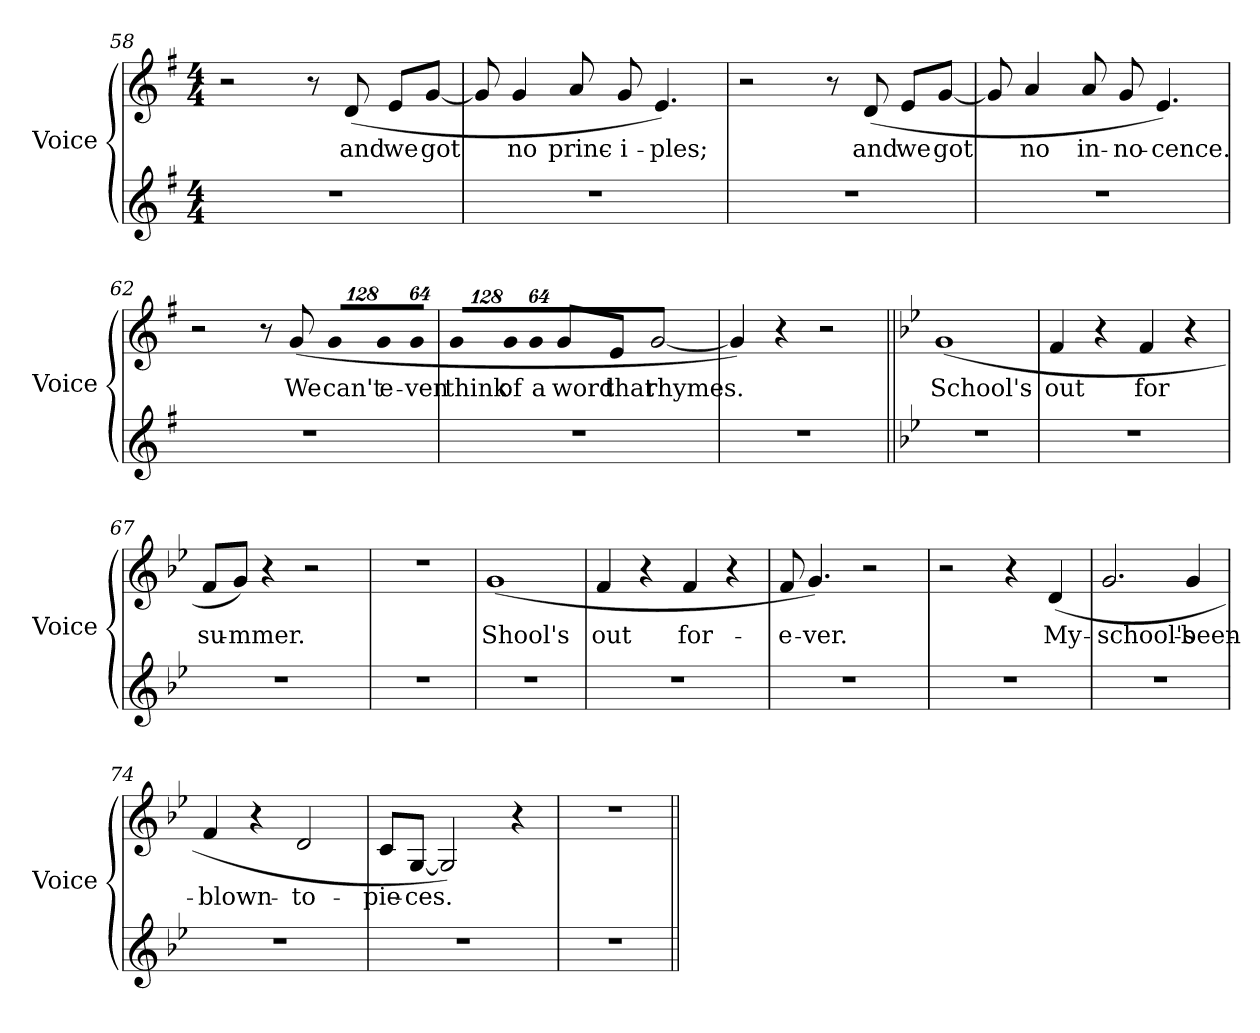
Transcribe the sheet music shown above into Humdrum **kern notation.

**kern	**kern	**text
*part2	*part1	*part1
*staff2	*staff1	*staff1
*I"Voice	*I"Voice	*
*I'Voice	*I'Voice	*
!!LO:PB:g=z
*clefG2	*clefG2	*
*k[f#]	*k[f#]	*
*e:	*e:	*
*M4/4	*M4/4	*
=58	=58	=58
1r	2r	.
.	8r	.
!	!	!LO:LY:b:color=#000000
.	(8di/	and
!	!	!LO:LY:b:color=#000000
.	8ei/L	we
!	!	!LO:LY:b:color=#000000
.	[8gi/J	got
=59	=59	=59
1r	8gi/]	.
!	!	!LO:LY:b:color=#000000
.	4gi/	no
!	!	!LO:LY:b:color=#000000
.	8ai/	princ-
!	!	!LO:LY:b:color=#000000
.	8gi/	-i-
!	!	!LO:LY:b:color=#000000
.	4.ei/)	-ples;
=60	=60	=60
1r	2r	.
.	8r	.
!	!	!LO:LY:b:color=#000000
.	(8di/	and
!	!	!LO:LY:b:color=#000000
.	8ei/L	we
!	!	!LO:LY:b:color=#000000
.	[8gi/J	got
=61	=61	=61
1r	8gi/]	.
!	!	!LO:LY:b:color=#000000
.	4ai/	no
!	!	!LO:LY:b:color=#000000
.	8ai/	in-
!	!	!LO:LY:b:color=#000000
.	8gi/	-no-
!	!	!LO:LY:b:color=#000000
.	4.ei/)	-cence.
!!LO:LB:g=z
=62	=62	=62
1r	2r	.
.	8r	.
!	!	!LO:LY:b:color=#000000
.	(8gi/	We
*	*Xbrackettup	*
!	!LO:N:vis=8	!
!	!	!LO:LY:b:color=#000000
.	1024%85gi/L	can't
!	!LO:N:vis=8	!
!	!	!LO:LY:b:color=#000000
.	1024%85gi/	e-
!	!LO:N:vis=8	!
!	!	!LO:LY:b:color=#000000
.	512%43gi/J	-ven
=63	=63	=63
!	!LO:N:vis=8	!
!	!	!LO:LY:b:color=#000000
1r	1024%85gi/L	think
!	!LO:N:vis=8	!
!	!	!LO:LY:b:color=#000000
.	1024%85gi/	of
!	!LO:N:vis=8	!
!	!	!LO:LY:b:color=#000000
.	512%43gi/J	a
!	!	!LO:LY:b:color=#000000
.	8gi/L	word
!	!	!LO:LY:b:color=#000000
.	8ei/J	that
!	!	!LO:LY:b:color=#000000
.	[2gi/	rhymes.
=64	=64	=64
1r	4gi/])	.
.	4r	.
.	2r	.
=65||	=65||	=65||
*k[b-e-]	*k[b-e-]	*
*g:	*g:	*
!	!	!LO:LY:b:color=#000000
1r	(1gi	School's-
=66	=66	=66
!	!	!LO:LY:b:color=#000000
1r	4fi/	-out
.	4r	.
!	!	!LO:LY:b:color=#000000
.	4fi/	for
.	4r	.
!!LO:LB:g=z
=67	=67	=67
!	!	!LO:LY:b:color=#000000
1r	8fi/L	su-
!	!	!LO:LY:b:color=#000000
.	8gi/J)	-mmer.
.	4r	.
.	2r	.
=68	=68	=68
1r	1r	.
=69	=69	=69
!	!	!LO:LY:b:color=#000000
1r	(1gi	Shool's
=70	=70	=70
!	!	!LO:LY:b:color=#000000
1r	4fi/	out
.	4r	.
!	!	!LO:LY:b:color=#000000
.	4fi/	for-
.	4r	.
=71	=71	=71
!	!	!LO:LY:b:color=#000000
1r	8fi/	-e-
!	!	!LO:LY:b:color=#000000
.	4.gi/)	-ver.
.	2r	.
=72	=72	=72
1r	2r	.
.	4r	.
!	!	!LO:LY:b:color=#000000
.	(4di/	My-
=73	=73	=73
!	!	!LO:LY:b:color=#000000
1r	2.gi/	-school's-
!	!	!LO:LY:b:color=#000000
.	4gi/	-been-
!!LO:LB:g=z
=74	=74	=74
!	!	!LO:LY:b:color=#000000
1r	4fi/	-blown-
.	4r	.
!	!	!LO:LY:b:color=#000000
.	2di/	-to-
=75	=75	=75
!	!	!LO:LY:b:color=#000000
1r	8ci/L	-pie-
!	!	!LO:LY:b:color=#000000
.	[8Gi/J	-ces.
.	2Gi/])	.
.	4r	.
=76	=76	=76
1r	1r	.
=||	=||	=||
*-	*-	*-
